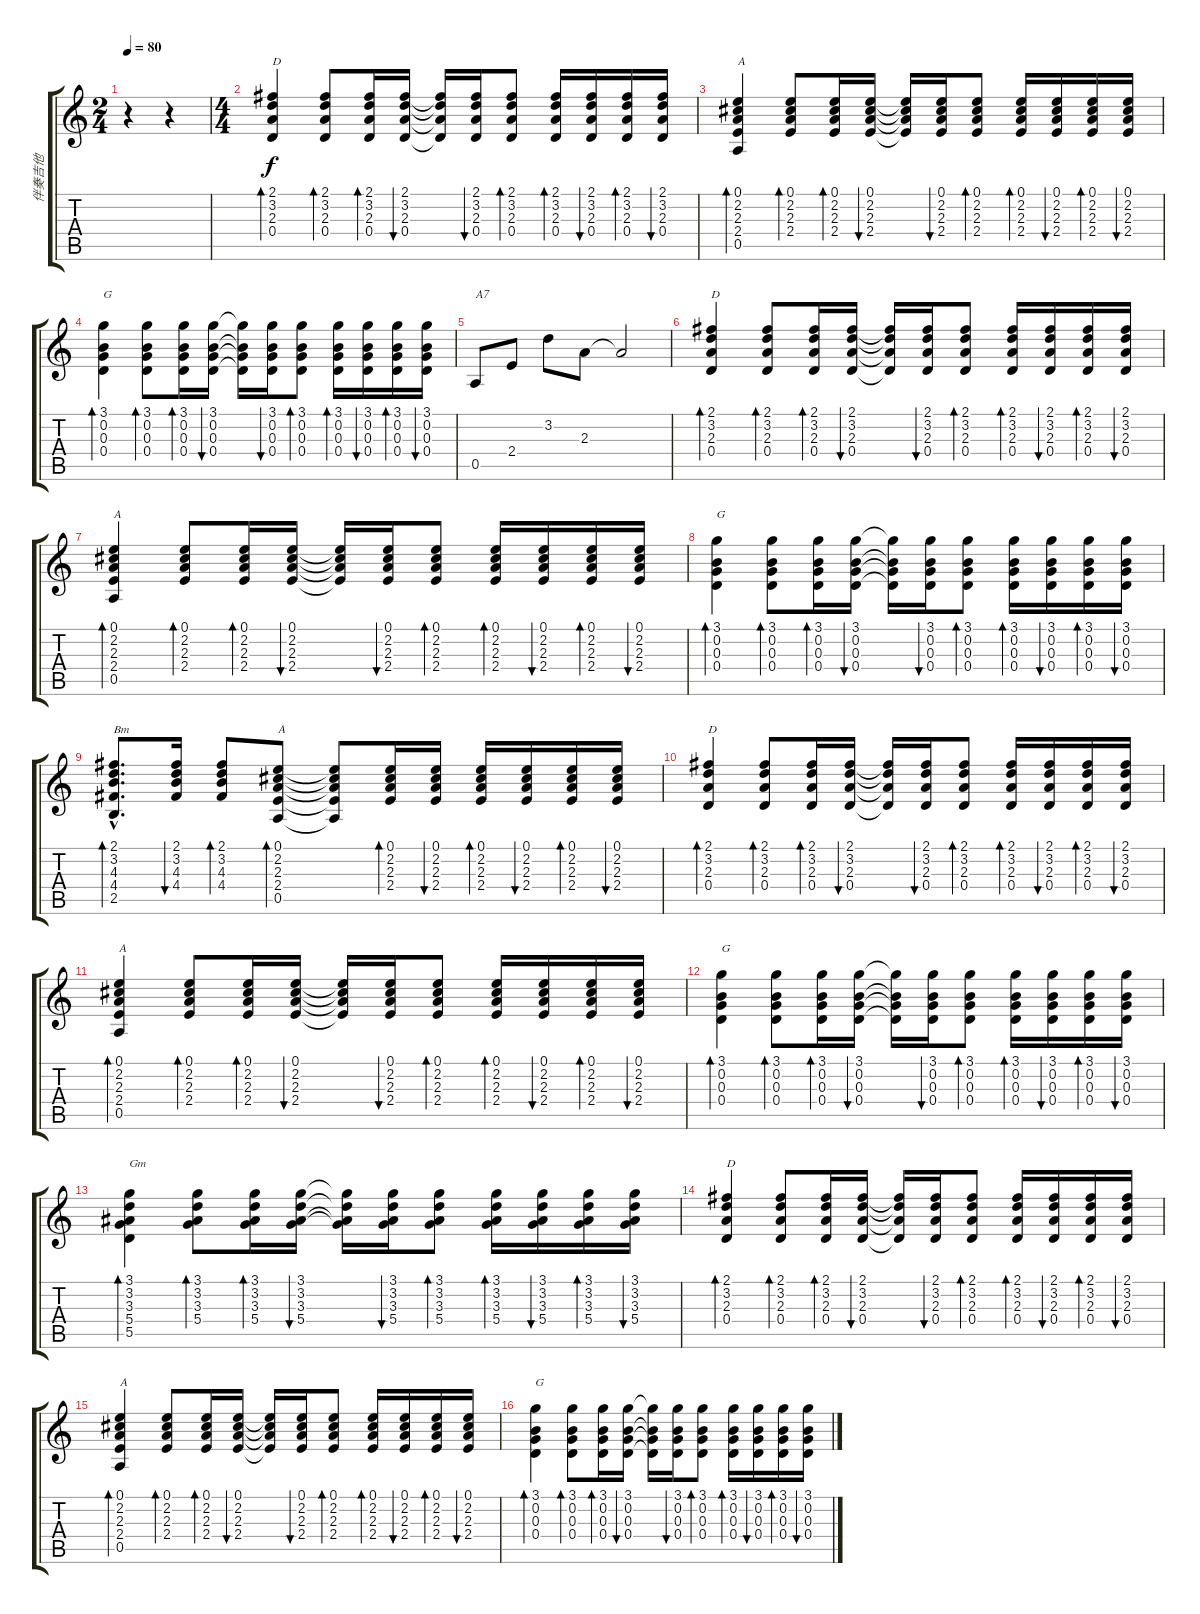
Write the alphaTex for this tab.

\track ("伴奏吉他" "伴奏吉他") {instrument acousticguitarsteel}
\staff {score tabs}
\tuning (E4 B3 G3 D3 A2 E2) {hide}
\ts (2 4)
\tempo 80
\clef g2
\ks c
r.4{dy f instrument acousticguitarsteel} r.4 |
\ts (4 4)
(2.1 3.2 2.3 0.4).4{bd 30 txt "D"} (2.1 3.2 2.3 0.4).8{bd 30} (2.1 3.2 2.3 0.4).16{bd 30} (2.1 3.2 2.3 0.4).16{bu 30} (2.1{t} 3.2{t} 2.3{t} 0.4{t}).16 (2.1 3.2 2.3 0.4).16{bu 30} (2.1 3.2 2.3 0.4).8{bd 30} (2.1 3.2 2.3 0.4).16{bd 30} (2.1 3.2 2.3 0.4).16{bu 30} (2.1 3.2 2.3 0.4).16{bd 30} (2.1 3.2 2.3 0.4).16{bu 30} |
(0.1 2.2 2.3 2.4 0.5).4{bd 30 txt "A"} (0.1 2.2 2.3 2.4).8{bd 30} (0.1 2.2 2.3 2.4).16{bd 30} (0.1 2.2 2.3 2.4).16{bu 30} (0.1{t} 2.2{t} 2.3{t} 2.4{t}).16 (0.1 2.2 2.3 2.4).16{bu 30} (0.1 2.2 2.3 2.4).8{bd 30} (0.1 2.2 2.3 2.4).16{bd 30} (0.1 2.2 2.3 2.4).16{bu 30} (0.1 2.2 2.3 2.4).16{bd 30} (0.1 2.2 2.3 2.4).16{bu 30} |
(3.1 0.2 0.3 0.4).4{bd 30 txt "G"} (3.1 0.2 0.3 0.4).8{bd 30} (3.1 0.2 0.3 0.4).16{bd 30} (3.1 0.2 0.3 0.4).16{bu 30} (3.1{t} 0.2{t} 0.3{t} 0.4{t}).16 (3.1 0.2 0.3 0.4).16{bu 30} (3.1 0.2 0.3 0.4).8{bd 30} (3.1 0.2 0.3 0.4).16{bd 30} (3.1 0.2 0.3 0.4).16{bu 30} (3.1 0.2 0.3 0.4).16{bd 30} (3.1 0.2 0.3 0.4).16{bu 30} |
0.5.8{txt "A7"} 2.4.8 3.2.8 2.3.8 2.3{t}.2 |
(2.1 3.2 2.3 0.4).4{bd 30 txt "D"} (2.1 3.2 2.3 0.4).8{bd 30} (2.1 3.2 2.3 0.4).16{bd 30} (2.1 3.2 2.3 0.4).16{bu 30} (2.1{t} 3.2{t} 2.3{t} 0.4{t}).16 (2.1 3.2 2.3 0.4).16{bu 30} (2.1 3.2 2.3 0.4).8{bd 30} (2.1 3.2 2.3 0.4).16{bd 30} (2.1 3.2 2.3 0.4).16{bu 30} (2.1 3.2 2.3 0.4).16{bd 30} (2.1 3.2 2.3 0.4).16{bu 30} |
(0.1 2.2 2.3 2.4 0.5).4{bd 30 txt "A"} (0.1 2.2 2.3 2.4).8{bd 30} (0.1 2.2 2.3 2.4).16{bd 30} (0.1 2.2 2.3 2.4).16{bu 30} (0.1{t} 2.2{t} 2.3{t} 2.4{t}).16 (0.1 2.2 2.3 2.4).16{bu 30} (0.1 2.2 2.3 2.4).8{bd 30} (0.1 2.2 2.3 2.4).16{bd 30} (0.1 2.2 2.3 2.4).16{bu 30} (0.1 2.2 2.3 2.4).16{bd 30} (0.1 2.2 2.3 2.4).16{bu 30} |
(3.1 0.2 0.3 0.4).4{bd 30 txt "G"} (3.1 0.2 0.3 0.4).8{bd 30} (3.1 0.2 0.3 0.4).16{bd 30} (3.1 0.2 0.3 0.4).16{bu 30} (3.1{t} 0.2{t} 0.3{t} 0.4{t}).16 (3.1 0.2 0.3 0.4).16{bu 30} (3.1 0.2 0.3 0.4).8{bd 30} (3.1 0.2 0.3 0.4).16{bd 30} (3.1 0.2 0.3 0.4).16{bu 30} (3.1 0.2 0.3 0.4).16{bd 30} (3.1 0.2 0.3 0.4).16{bu 30} |
(2.1{hac} 3.2{hac} 4.3{hac} 4.4{hac} 2.5{hac}).8{d bd 30 txt "Bm"} (2.1 3.2 4.3 4.4).16{bu 30} (2.1 3.2 4.3 4.4).8{bd 30} (0.1 2.2 2.3 2.4 0.5).8{bd 30 txt "A"} (0.1{t} 2.2{t} 2.3{t} 2.4{t} 0.5{t}).8 (0.1 2.2 2.3 2.4).16{bd 30} (0.1 2.2 2.3 2.4).16{bu 30} (0.1 2.2 2.3 2.4).16{bd 30} (0.1 2.2 2.3 2.4).16{bu 30} (0.1 2.2 2.3 2.4).16{bd 30} (0.1 2.2 2.3 2.4).16{bu 30} |
(2.1 3.2 2.3 0.4).4{bd 30 txt "D"} (2.1 3.2 2.3 0.4).8{bd 30} (2.1 3.2 2.3 0.4).16{bd 30} (2.1 3.2 2.3 0.4).16{bu 30} (2.1{t} 3.2{t} 2.3{t} 0.4{t}).16 (2.1 3.2 2.3 0.4).16{bu 30} (2.1 3.2 2.3 0.4).8{bd 30} (2.1 3.2 2.3 0.4).16{bd 30} (2.1 3.2 2.3 0.4).16{bu 30} (2.1 3.2 2.3 0.4).16{bd 30} (2.1 3.2 2.3 0.4).16{bu 30} |
(0.1 2.2 2.3 2.4 0.5).4{bd 30 txt "A"} (0.1 2.2 2.3 2.4).8{bd 30} (0.1 2.2 2.3 2.4).16{bd 30} (0.1 2.2 2.3 2.4).16{bu 30} (0.1{t} 2.2{t} 2.3{t} 2.4{t}).16 (0.1 2.2 2.3 2.4).16{bu 30} (0.1 2.2 2.3 2.4).8{bd 30} (0.1 2.2 2.3 2.4).16{bd 30} (0.1 2.2 2.3 2.4).16{bu 30} (0.1 2.2 2.3 2.4).16{bd 30} (0.1 2.2 2.3 2.4).16{bu 30} |
(3.1 0.2 0.3 0.4).4{bd 30 txt "G"} (3.1 0.2 0.3 0.4).8{bd 30} (3.1 0.2 0.3 0.4).16{bd 30} (3.1 0.2 0.3 0.4).16{bu 30} (3.1{t} 0.2{t} 0.3{t} 0.4{t}).16 (3.1 0.2 0.3 0.4).16{bu 30} (3.1 0.2 0.3 0.4).8{bd 30} (3.1 0.2 0.3 0.4).16{bd 30} (3.1 0.2 0.3 0.4).16{bu 30} (3.1 0.2 0.3 0.4).16{bd 30} (3.1 0.2 0.3 0.4).16{bu 30} |
(3.1 3.2 3.3 5.4 5.5).4{bd 30 txt "Gm"} (3.1 3.2 3.3 5.4).8{bd 30} (3.1 3.2 3.3 5.4).16{bd 30} (3.1 3.2 3.3 5.4).16{bu 30} (3.1{t} 3.2{t} 3.3{t} 5.4{t}).16 (3.1 3.2 3.3 5.4).16{bu 30} (3.1 3.2 3.3 5.4).8{bd 30} (3.1 3.2 3.3 5.4).16{bd 30} (3.1 3.2 3.3 5.4).16{bu 30} (3.1 3.2 3.3 5.4).16{bd 30} (3.1 3.2 3.3 5.4).16{bu 30} |
(2.1 3.2 2.3 0.4).4{bd 30 txt "D"} (2.1 3.2 2.3 0.4).8{bd 30} (2.1 3.2 2.3 0.4).16{bd 30} (2.1 3.2 2.3 0.4).16{bu 30} (2.1{t} 3.2{t} 2.3{t} 0.4{t}).16 (2.1 3.2 2.3 0.4).16{bu 30} (2.1 3.2 2.3 0.4).8{bd 30} (2.1 3.2 2.3 0.4).16{bd 30} (2.1 3.2 2.3 0.4).16{bu 30} (2.1 3.2 2.3 0.4).16{bd 30} (2.1 3.2 2.3 0.4).16{bu 30} |
(0.1 2.2 2.3 2.4 0.5).4{bd 30 txt "A"} (0.1 2.2 2.3 2.4).8{bd 30} (0.1 2.2 2.3 2.4).16{bd 30} (0.1 2.2 2.3 2.4).16{bu 30} (0.1{t} 2.2{t} 2.3{t} 2.4{t}).16 (0.1 2.2 2.3 2.4).16{bu 30} (0.1 2.2 2.3 2.4).8{bd 30} (0.1 2.2 2.3 2.4).16{bd 30} (0.1 2.2 2.3 2.4).16{bu 30} (0.1 2.2 2.3 2.4).16{bd 30} (0.1 2.2 2.3 2.4).16{bu 30} |
(3.1 0.2 0.3 0.4).4{bd 30 txt "G"} (3.1 0.2 0.3 0.4).8{bd 30} (3.1 0.2 0.3 0.4).16{bd 30} (3.1 0.2 0.3 0.4).16{bu 30} (3.1{t} 0.2{t} 0.3{t} 0.4{t}).16 (3.1 0.2 0.3 0.4).16{bu 30} (3.1 0.2 0.3 0.4).8{bd 30} (3.1 0.2 0.3 0.4).16{bd 30} (3.1 0.2 0.3 0.4).16{bu 30} (3.1 0.2 0.3 0.4).16{bd 30} (3.1 0.2 0.3 0.4).16{bu 30}
